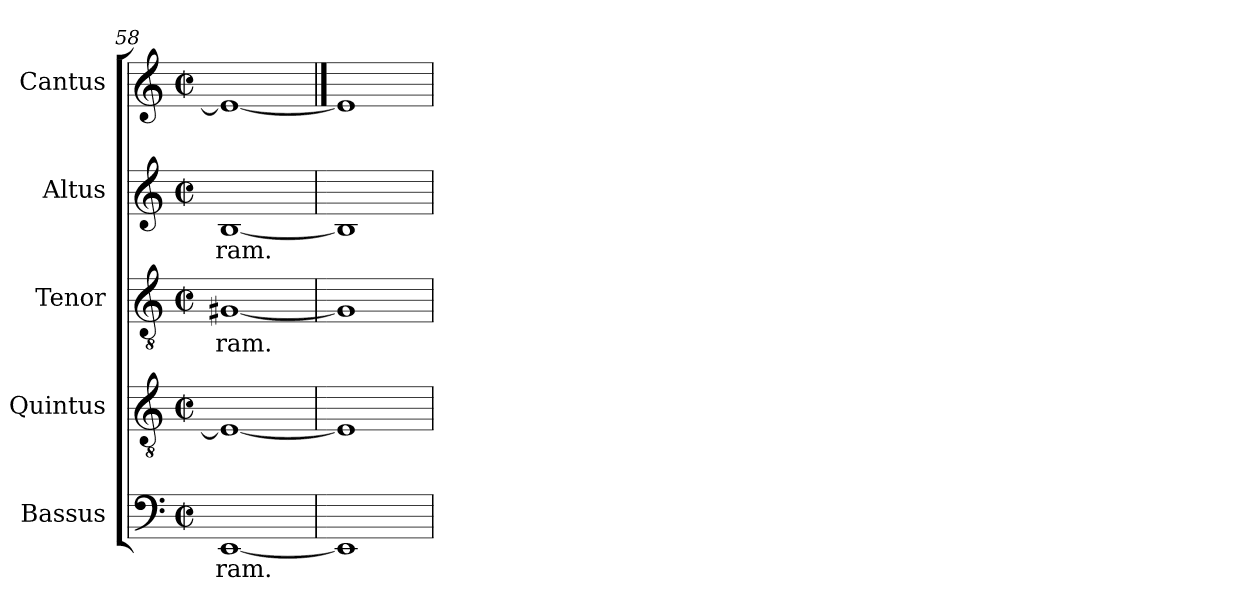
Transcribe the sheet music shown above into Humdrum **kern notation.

**kern	**text	**kern	**kern	**text	**kern	**text	**kern
*part5	*part5	*part4	*part3	*part3	*part2	*part2	*part1
*staff5	*staff5	*staff4	*staff3	*staff3	*staff2	*staff2	*staff1
*I"Bassus	*	*I"Quintus	*I"Tenor	*	*I"Altus	*	*I"Cantus
*clefF4	*	*clefGv2	*clefGv2	*	*clefG2	*	*clefG2
*M2/2	*	*M2/2	*M2/2	*	*M2/2	*	*M2/2
*met(c|)	*	*met(c|)	*met(c|)	*	*met(c|)	*	*met(c|)
=58	=58	=58	=58	=58	=58	=58	=58
!	!LO:LY:b:cj	!	!	!LO:LY:b:cj	!	!LO:LY:b:cj	!
[1EE	ram.	1E_	[1G#X	-ram.	[1B	ram.	1e_
=59	==59	=59	=59	==59	=59	==59	==59
1EE]	.	1E]	1G#]	.	1B]	.	1e]
=	=	=	=	=	=	=	=
*-	*-	*-	*-	*-	*-	*-	*-
